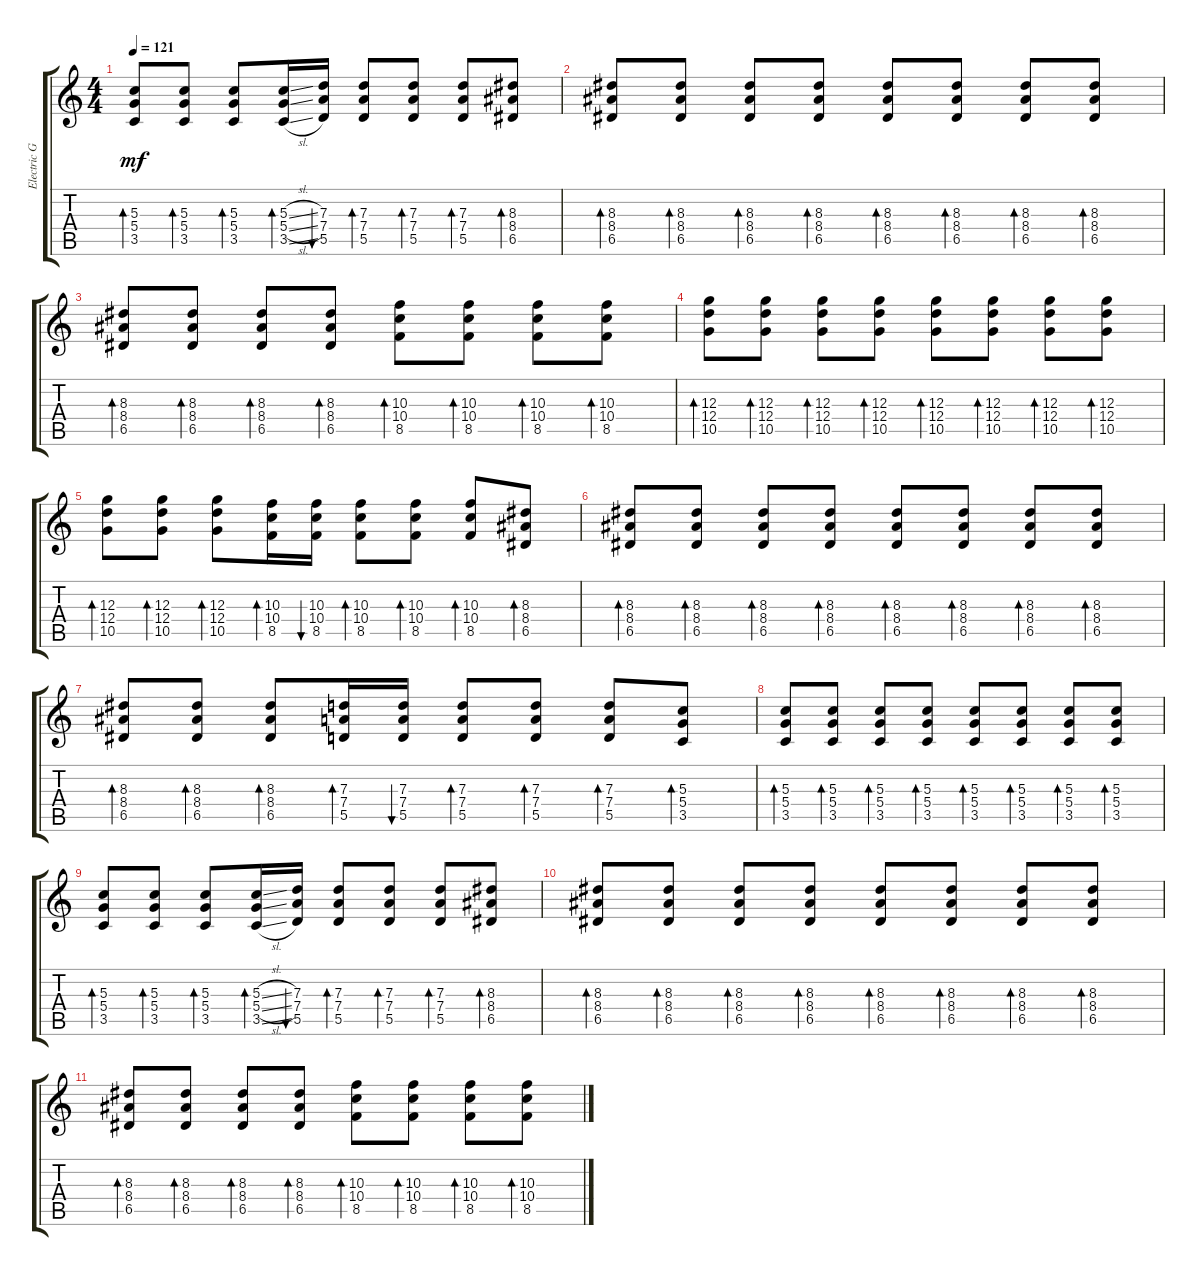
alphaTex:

\track ("Electric Guitar" "Electric G") {instrument electricguitarclean}
\staff {score tabs}
\tuning (E4 B3 G3 D3 A2 E2) {hide}
\ts (4 4)
\tempo 121
\clef g2
\ks c
(5.3 5.4 3.5).8{bd 30 dy mf} (5.3 5.4 3.5).8{bd 30} (5.3 5.4 3.5).8{bd 30} (5.3{sl} 5.4{sl} 3.5{sl}).16{bd 30} (7.3 7.4 5.5).16{bu 30} (7.3 7.4 5.5).8{bd 30} (7.3 7.4 5.5).8{bd 30} (7.3 7.4 5.5).8{bd 30} (8.3 8.4 6.5).8{bd 30} |
(8.3 8.4 6.5).8{bd 30} (8.3 8.4 6.5).8{bd 30} (8.3 8.4 6.5).8{bd 30} (8.3 8.4 6.5).8{bd 30} (8.3 8.4 6.5).8{bd 30} (8.3 8.4 6.5).8{bd 30} (8.3 8.4 6.5).8{bd 30} (8.3 8.4 6.5).8{bd 30} |
(8.3 8.4 6.5).8{bd 30} (8.3 8.4 6.5).8{bd 30} (8.3 8.4 6.5).8{bd 30} (8.3 8.4 6.5).8{bd 30} (10.3 10.4 8.5).8{bd 30} (10.3 10.4 8.5).8{bd 30} (10.3 10.4 8.5).8{bd 30} (10.3 10.4 8.5).8{bd 30} |
(12.3 12.4 10.5).8{bd 30} (12.3 12.4 10.5).8{bd 30} (12.3 12.4 10.5).8{bd 30} (12.3 12.4 10.5).8{bd 30} (12.3 12.4 10.5).8{bd 30} (12.3 12.4 10.5).8{bd 30} (12.3 12.4 10.5).8{bd 30} (12.3 12.4 10.5).8{bd 30} |
(12.3 12.4 10.5).8{bd 30} (12.3 12.4 10.5).8{bd 30} (12.3 12.4 10.5).8{bd 30} (10.3 10.4 8.5).16{bd 30} (10.3 10.4 8.5).16{bu 30} (10.3 10.4 8.5).8{bd 30} (10.3 10.4 8.5).8{bd 30} (10.3 10.4 8.5).8{bd 30} (8.3 8.4 6.5).8{bd 30} |
(8.3 8.4 6.5).8{bd 30} (8.3 8.4 6.5).8{bd 30} (8.3 8.4 6.5).8{bd 30} (8.3 8.4 6.5).8{bd 30} (8.3 8.4 6.5).8{bd 30} (8.3 8.4 6.5).8{bd 30} (8.3 8.4 6.5).8{bd 30} (8.3 8.4 6.5).8{bd 30} |
(8.3 8.4 6.5).8{bd 30} (8.3 8.4 6.5).8{bd 30} (8.3 8.4 6.5).8{bd 30} (7.3 7.4 5.5).16{bd 30} (7.3 7.4 5.5).16{bu 30} (7.3 7.4 5.5).8{bd 30} (7.3 7.4 5.5).8{bd 30} (7.3 7.4 5.5).8{bd 30} (5.3 5.4 3.5).8{bd 30} |
(5.3 5.4 3.5).8{bd 30} (5.3 5.4 3.5).8{bd 30} (5.3 5.4 3.5).8{bd 30} (5.3 5.4 3.5).8{bd 30} (5.3 5.4 3.5).8{bd 30} (5.3 5.4 3.5).8{bd 30} (5.3 5.4 3.5).8{bd 30} (5.3 5.4 3.5).8{bd 30} |
(5.3 5.4 3.5).8{bd 30} (5.3 5.4 3.5).8{bd 30} (5.3 5.4 3.5).8{bd 30} (5.3{sl} 5.4{sl} 3.5{sl}).16{bd 30} (7.3 7.4 5.5).16{bu 30} (7.3 7.4 5.5).8{bd 30} (7.3 7.4 5.5).8{bd 30} (7.3 7.4 5.5).8{bd 30} (8.3 8.4 6.5).8{bd 30} |
(8.3 8.4 6.5).8{bd 30} (8.3 8.4 6.5).8{bd 30} (8.3 8.4 6.5).8{bd 30} (8.3 8.4 6.5).8{bd 30} (8.3 8.4 6.5).8{bd 30} (8.3 8.4 6.5).8{bd 30} (8.3 8.4 6.5).8{bd 30} (8.3 8.4 6.5).8{bd 30} |
(8.3 8.4 6.5).8{bd 30} (8.3 8.4 6.5).8{bd 30} (8.3 8.4 6.5).8{bd 30} (8.3 8.4 6.5).8{bd 30} (10.3 10.4 8.5).8{bd 30} (10.3 10.4 8.5).8{bd 30} (10.3 10.4 8.5).8{bd 30} (10.3 10.4 8.5).8{bd 30}
